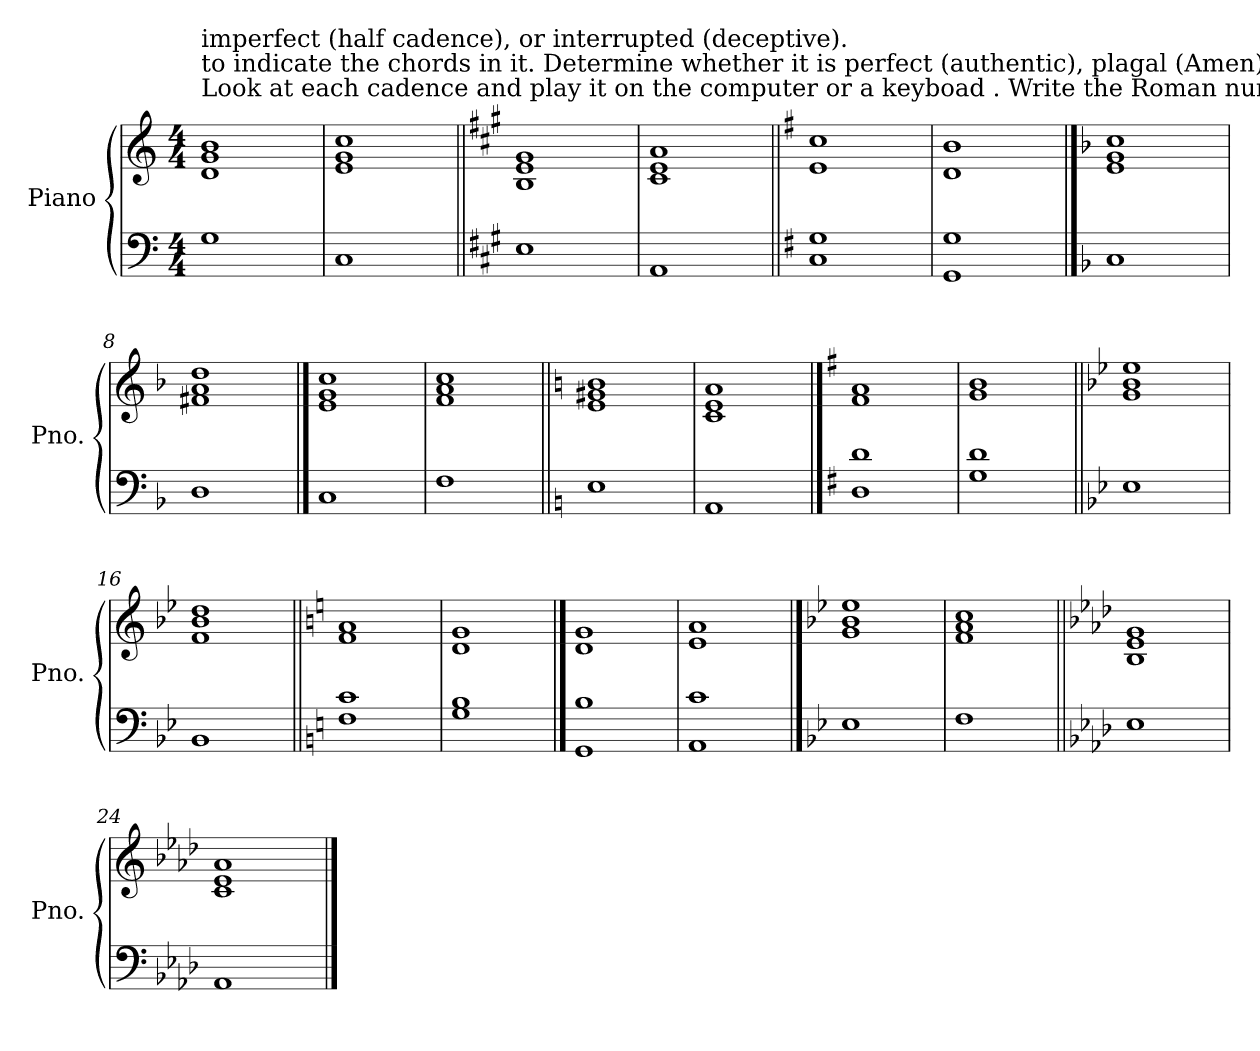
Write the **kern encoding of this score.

**kern	**kern
*part1	*part1
*staff2	*staff1
*I"Piano	*
*I'Pno.	*
!!LO:PB:g=z
*clefF4	*clefG2
*k[]	*k[]
*a:	*a:
*M4/4	*M4/4
=1	=1
!	!LO:TX:a:t=Look at each cadence and play it on the computer or a keyboad . Write the Roman numerals
!	!LO:TX:t=to indicate the chords in it. Determine whether it is perfect (authentic), plagal (Amen),
!	!LO:TX:t=imperfect (half cadence), or interrupted (deceptive).
1Gi	1di 1gi 1bi
=2	=2
1Ci	1ei 1gi 1cci
=3||	=3||
*k[f#c#g#]	*k[f#c#g#]
*A:	*A:
1Ei	1Bi 1ei 1g#i
=4	=4
1AAi	1c#i 1ei 1ai
=5||	=5||
*k[f#]	*k[f#]
*G:	*G:
1Ci 1Gi	1ei 1cci
=6	=6
1GGi 1Gi	1di 1bi
!!LO:LB:g=z
==7	==7
*k[b-]	*k[b-]
*F:	*F:
1Ci	1ei 1gi 1cci
=8	=8
1Di	1f#Xi 1ai 1ddi
==9	==9
1Ci	1ei 1gi 1cci
=10	=10
1Fi	1fi 1ai 1cci
=11||	=11||
*k[]	*k[]
*C:	*C:
1Ei	1ei 1g#Xi 1bi
=12	=12
1AAi	1ci 1ei 1ai
!!LO:LB:g=z
==13	==13
*k[f#]	*k[f#]
*G:	*G:
1Di 1di	1f#i 1ai
=14	=14
1Gi 1di	1gi 1bi
=15||	=15||
*k[b-e-]	*k[b-e-]
*B-:	*B-:
1E-i	1gi 1b-i 1ee-i
=16	=16
1BB-i	1fi 1b-i 1ddi
=17||	=17||
*k[]	*k[]
*C:	*C:
1Fi 1ci	1fi 1ai
=18	=18
1Gi 1Bi	1di 1gi
!!LO:LB:g=z
==19	==19
*k[]	*k[]
*C:	*C:
1GGi 1Bi	1di 1gi
=20	=20
1AAi 1ci	1ei 1ai
==21	==21
*k[b-e-]	*k[b-e-]
*B-:	*B-:
1E-i	1gi 1b-i 1ee-i
=22	=22
1Fi	1fi 1ai 1cci
=23||	=23||
*k[b-e-a-d-]	*k[b-e-a-d-]
*A-:	*A-:
1E-i	1B-i 1e-i 1gi
=24	=24
1AA-i	1ci 1e-i 1a-i
==	==
*-	*-
